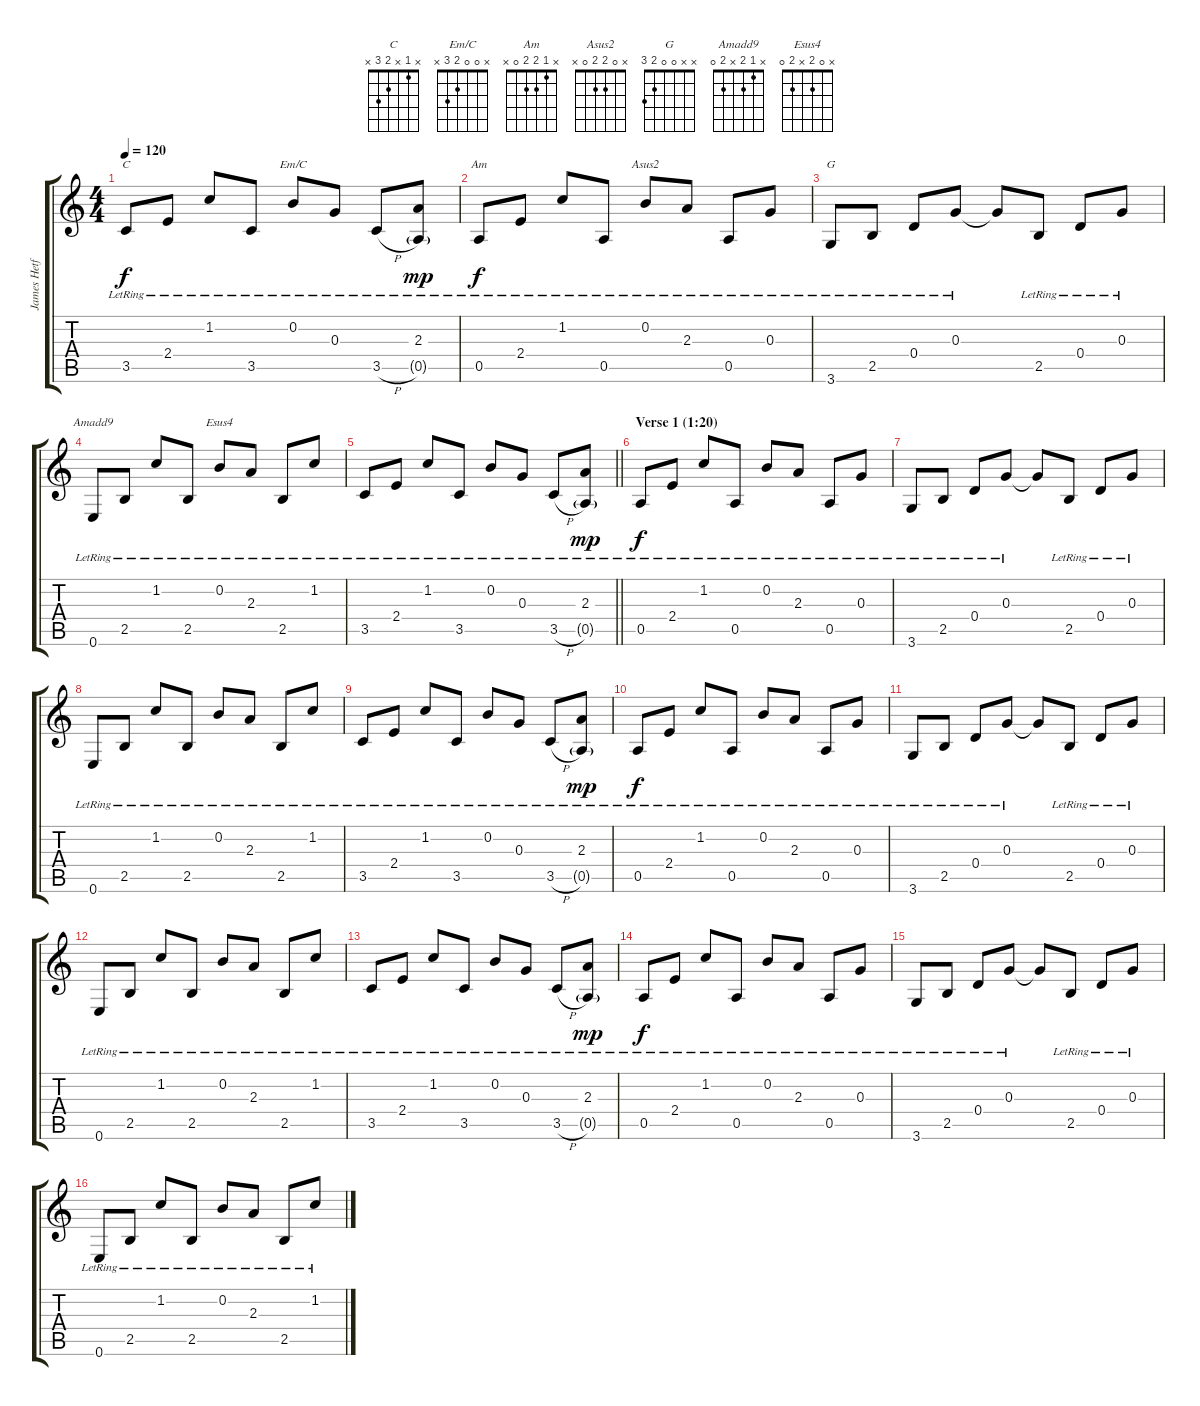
\track ("James Hetfield Rhythm Gtr." "James Hetf") {instrument electricguitarclean}
\staff {score tabs}
\tuning (E4 B3 G3 D3 A2 E2) {hide}
\chord ("C" x 1 x 2 3 x)
\chord ("Em/C" x 0 0 2 3 x)
\chord ("Am" x 1 2 2 0 x)
\chord ("Asus2" x 0 2 2 0 x)
\chord ("G" x x 0 0 2 3)
\chord ("Amadd9" x 1 2 x 2 0)
\chord ("Esus4" x 0 2 x 2 0)
\ts (4 4)
\tempo 120
\clef g2
\ks aminor
3.5{lr}.8{ch "C" dy f} 2.4{lr}.8 1.2{lr}.8 3.5{lr}.8 0.2{lr}.8{ch "Em/C"} 0.3{lr}.8 3.5{h lr}.8 (2.3{lr} 0.5{g}).8{dy mp} |
0.5{lr}.8{ch "Am" dy f} 2.4{lr}.8 1.2{lr}.8 0.5{lr}.8 0.2{lr}.8{ch "Asus2"} 2.3{lr}.8 0.5{lr}.8 0.3{lr}.8 |
3.6{lr}.8{ch "G"} 2.5{lr}.8 0.4{lr}.8 0.3{lr}.8 0.3{t}.8 2.5{lr}.8 0.4{lr}.8 0.3{lr}.8 |
0.6{lr}.8{ch "Amadd9"} 2.5{lr}.8 1.2{lr}.8 2.5{lr}.8 0.2{lr}.8{ch "Esus4"} 2.3{lr}.8 2.5{lr}.8 1.2{lr}.8 |
\barLineRight lightlight
3.5{lr}.8 2.4{lr}.8 1.2{lr}.8 3.5{lr}.8 0.2{lr}.8 0.3{lr}.8 3.5{h lr}.8 (2.3{lr} 0.5{g}).8{dy mp} |
\section ("" "Verse 1 (1:20)")
0.5{lr}.8{dy f} 2.4{lr}.8 1.2{lr}.8 0.5{lr}.8 0.2{lr}.8 2.3{lr}.8 0.5{lr}.8 0.3{lr}.8 |
3.6{lr}.8 2.5{lr}.8 0.4{lr}.8 0.3{lr}.8 0.3{t}.8 2.5{lr}.8 0.4{lr}.8 0.3{lr}.8 |
0.6{lr}.8 2.5{lr}.8 1.2{lr}.8 2.5{lr}.8 0.2{lr}.8 2.3{lr}.8 2.5{lr}.8 1.2{lr}.8 |
3.5{lr}.8 2.4{lr}.8 1.2{lr}.8 3.5{lr}.8 0.2{lr}.8 0.3{lr}.8 3.5{h lr}.8 (2.3{lr} 0.5{g}).8{dy mp} |
0.5{lr}.8{dy f} 2.4{lr}.8 1.2{lr}.8 0.5{lr}.8 0.2{lr}.8 2.3{lr}.8 0.5{lr}.8 0.3{lr}.8 |
3.6{lr}.8 2.5{lr}.8 0.4{lr}.8 0.3{lr}.8 0.3{t}.8 2.5{lr}.8 0.4{lr}.8 0.3{lr}.8 |
0.6{lr}.8 2.5{lr}.8 1.2{lr}.8 2.5{lr}.8 0.2{lr}.8 2.3{lr}.8 2.5{lr}.8 1.2{lr}.8 |
3.5{lr}.8 2.4{lr}.8 1.2{lr}.8 3.5{lr}.8 0.2{lr}.8 0.3{lr}.8 3.5{h lr}.8 (2.3{lr} 0.5{g}).8{dy mp} |
0.5{lr}.8{dy f} 2.4{lr}.8 1.2{lr}.8 0.5{lr}.8 0.2{lr}.8 2.3{lr}.8 0.5{lr}.8 0.3{lr}.8 |
3.6{lr}.8 2.5{lr}.8 0.4{lr}.8 0.3{lr}.8 0.3{t}.8 2.5{lr}.8 0.4{lr}.8 0.3{lr}.8 |
0.6{lr}.8 2.5{lr}.8 1.2{lr}.8 2.5{lr}.8 0.2{lr}.8 2.3{lr}.8 2.5{lr}.8 1.2{lr}.8
